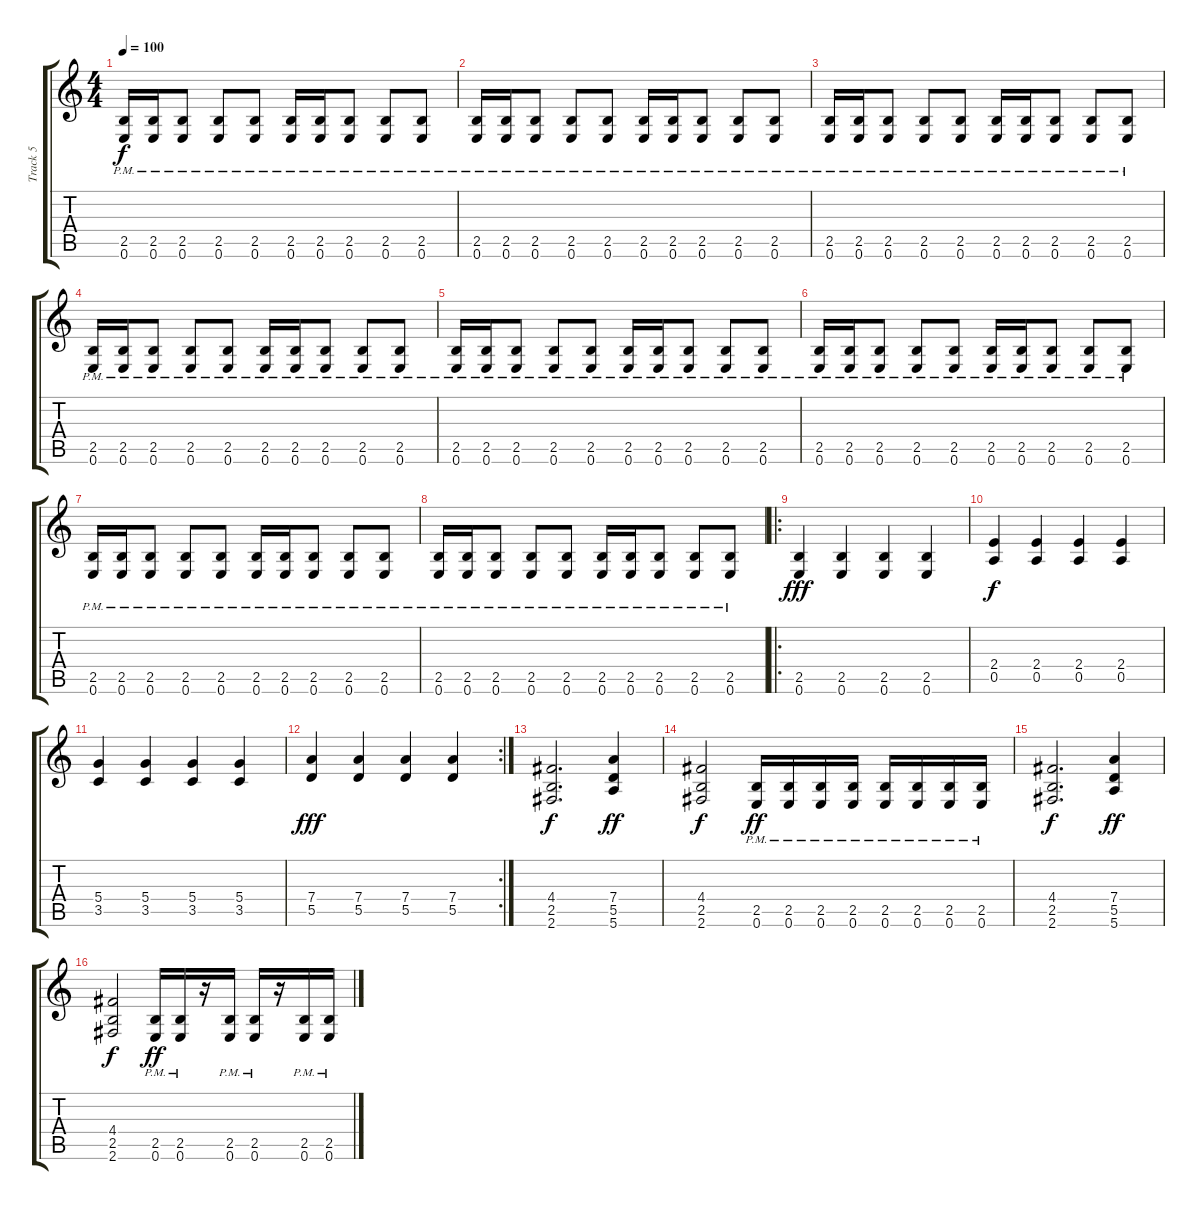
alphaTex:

\track ("Track 5" "Track 5") {instrument overdrivenguitar}
\staff {score tabs}
\tuning (E4 B3 G3 D3 A2 E2) {hide}
\ts (4 4)
\tempo 100
\clef g2
\ks c
(2.5{pm} 0.6{pm}).16{dy f} (2.5{pm} 0.6{pm}).16 (2.5{pm} 0.6{pm}).8 (2.5{pm} 0.6{pm}).8 (2.5{pm} 0.6{pm}).8 (2.5{pm} 0.6{pm}).16 (2.5{pm} 0.6{pm}).16 (2.5{pm} 0.6{pm}).8 (2.5{pm} 0.6{pm}).8 (2.5{pm} 0.6{pm}).8 |
(2.5{pm} 0.6{pm}).16 (2.5{pm} 0.6{pm}).16 (2.5{pm} 0.6{pm}).8 (2.5{pm} 0.6{pm}).8 (2.5{pm} 0.6{pm}).8 (2.5{pm} 0.6{pm}).16 (2.5{pm} 0.6{pm}).16 (2.5{pm} 0.6{pm}).8 (2.5{pm} 0.6{pm}).8 (2.5{pm} 0.6{pm}).8 |
(2.5{pm} 0.6{pm}).16 (2.5{pm} 0.6{pm}).16 (2.5{pm} 0.6{pm}).8 (2.5{pm} 0.6{pm}).8 (2.5{pm} 0.6{pm}).8 (2.5{pm} 0.6{pm}).16 (2.5{pm} 0.6{pm}).16 (2.5{pm} 0.6{pm}).8 (2.5{pm} 0.6{pm}).8 (2.5{pm} 0.6{pm}).8 |
(2.5{pm} 0.6{pm}).16 (2.5{pm} 0.6{pm}).16 (2.5{pm} 0.6{pm}).8 (2.5{pm} 0.6{pm}).8 (2.5{pm} 0.6{pm}).8 (2.5{pm} 0.6{pm}).16 (2.5{pm} 0.6{pm}).16 (2.5{pm} 0.6{pm}).8 (2.5{pm} 0.6{pm}).8 (2.5{pm} 0.6{pm}).8 |
(2.5{pm} 0.6{pm}).16 (2.5{pm} 0.6{pm}).16 (2.5{pm} 0.6{pm}).8 (2.5{pm} 0.6{pm}).8 (2.5{pm} 0.6{pm}).8 (2.5{pm} 0.6{pm}).16 (2.5{pm} 0.6{pm}).16 (2.5{pm} 0.6{pm}).8 (2.5{pm} 0.6{pm}).8 (2.5{pm} 0.6{pm}).8 |
(2.5{pm} 0.6{pm}).16 (2.5{pm} 0.6{pm}).16 (2.5{pm} 0.6{pm}).8 (2.5{pm} 0.6{pm}).8 (2.5{pm} 0.6{pm}).8 (2.5{pm} 0.6{pm}).16 (2.5{pm} 0.6{pm}).16 (2.5{pm} 0.6{pm}).8 (2.5{pm} 0.6{pm}).8 (2.5{pm} 0.6{pm}).8 |
(2.5{pm} 0.6{pm}).16 (2.5{pm} 0.6{pm}).16 (2.5{pm} 0.6{pm}).8 (2.5{pm} 0.6{pm}).8 (2.5{pm} 0.6{pm}).8 (2.5{pm} 0.6{pm}).16 (2.5{pm} 0.6{pm}).16 (2.5{pm} 0.6{pm}).8 (2.5{pm} 0.6{pm}).8 (2.5{pm} 0.6{pm}).8 |
(2.5{pm} 0.6{pm}).16 (2.5{pm} 0.6{pm}).16 (2.5{pm} 0.6{pm}).8 (2.5{pm} 0.6{pm}).8 (2.5{pm} 0.6{pm}).8 (2.5{pm} 0.6{pm}).16 (2.5{pm} 0.6{pm}).16 (2.5{pm} 0.6{pm}).8 (2.5{pm} 0.6{pm}).8 (2.5{pm} 0.6{pm}).8 |
\ro
(2.5 0.6).4{dy fff} (2.5 0.6).4 (2.5 0.6).4 (2.5 0.6).4 |
(2.4 0.5).4{dy f} (2.4 0.5).4 (2.4 0.5).4 (2.4 0.5).4 |
(5.4 3.5).4 (5.4 3.5).4 (5.4 3.5).4 (5.4 3.5).4 |
\rc 2
(7.4 5.5).4{dy fff} (7.4 5.5).4 (7.4 5.5).4 (7.4 5.5).4 |
(4.4 2.5 2.6).2{d dy f} (7.4 5.5 5.6).4{dy ff} |
(4.4 2.5 2.6).2{dy f} (2.5{pm} 0.6).16{dy ff} (2.5{pm} 0.6).16 (2.5{pm} 0.6).16 (2.5{pm} 0.6).16 (2.5{pm} 0.6).16 (2.5{pm} 0.6).16 (2.5{pm} 0.6).16 (2.5{pm} 0.6).16 |
(4.4 2.5 2.6).2{d dy f} (7.4 5.5 5.6).4{dy ff} |
(4.4 2.5 2.6).2{dy f} (2.5{pm} 0.6).16{dy ff} (2.5{pm} 0.6).16 r.16 (2.5{pm} 0.6{pm}).16 (2.5{pm} 0.6{pm}).16 r.16 (2.5{pm} 0.6{pm}).16 (2.5{pm} 0.6{pm}).16
